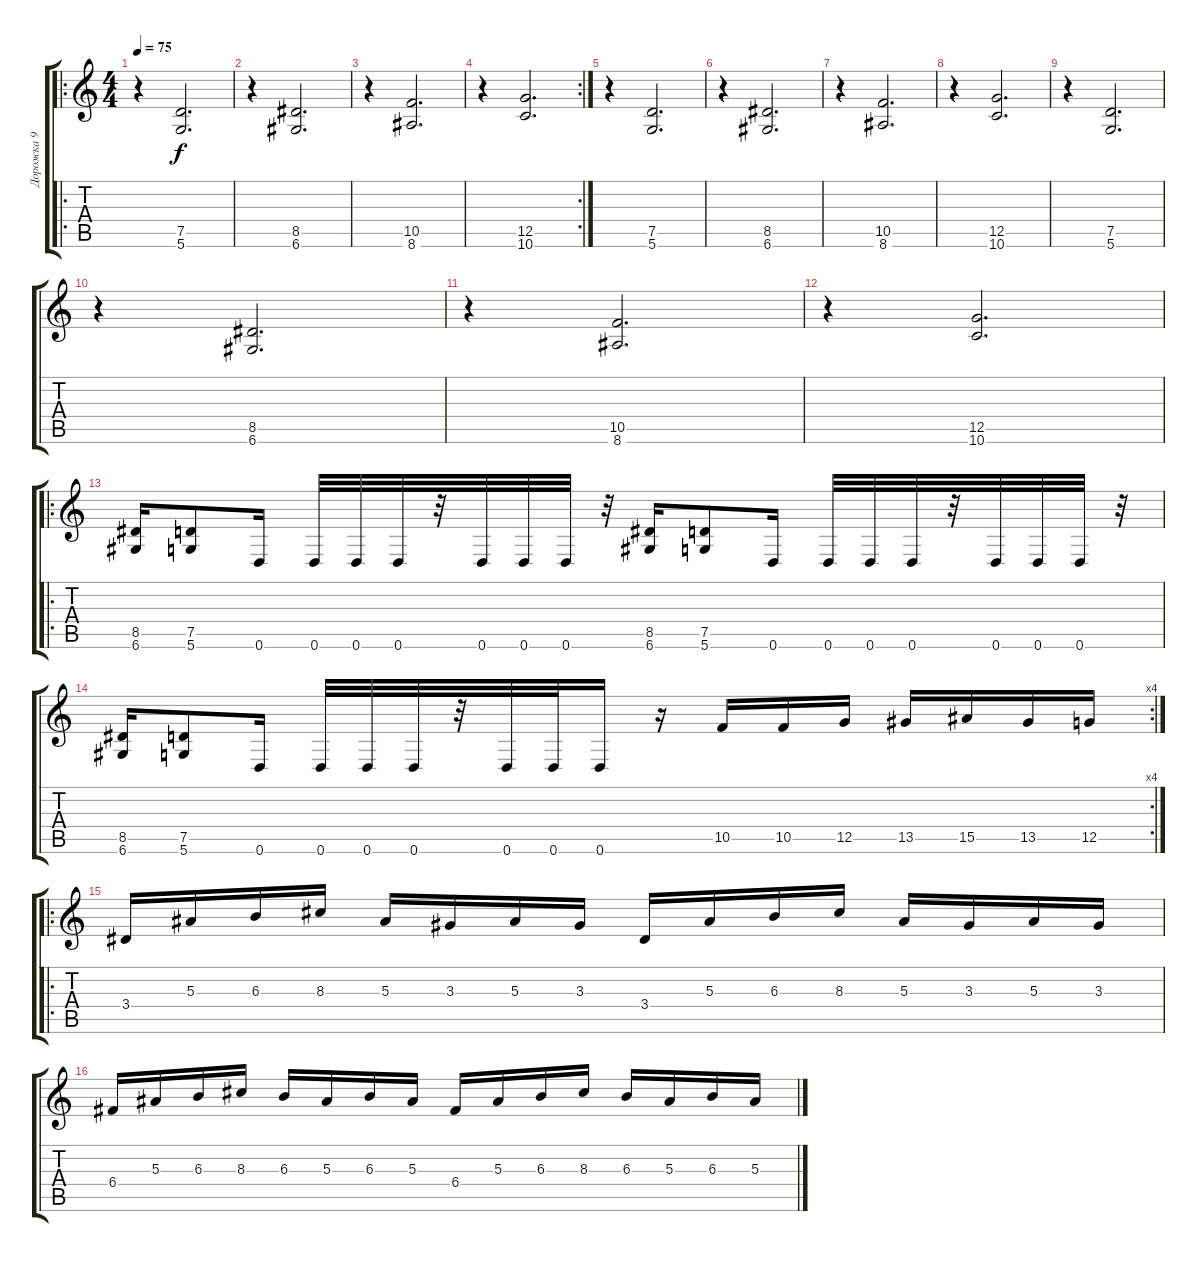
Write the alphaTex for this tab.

\track ("Дорожка 9" "Дорожка 9") {instrument distortionguitar}
\staff {score tabs}
\tuning (D4 A3 F3 C3 G2 D2) {hide}
\ro
\ts (4 4)
\tempo 75
\clef g2
\ks c
r.4{dy f} (7.5 5.6).2{d} |
r.4 (8.5 6.6).2{d} |
r.4 (10.5 8.6).2{d} |
\rc 2
r.4 (12.5 10.6).2{d} |
r.4 (7.5 5.6).2{d} |
r.4 (8.5 6.6).2{d} |
r.4 (10.5 8.6).2{d} |
r.4 (12.5 10.6).2{d} |
r.4 (7.5 5.6).2{d} |
r.4 (8.5 6.6).2{d} |
r.4 (10.5 8.6).2{d} |
r.4 (12.5 10.6).2{d} |
\ro
(8.5 6.6).16 (7.5 5.6).8 0.6.16 0.6.32 0.6.32 0.6.32 r.32 0.6.32 0.6.32 0.6.32 r.32 (8.5 6.6).16 (7.5 5.6).8 0.6.16 0.6.32 0.6.32 0.6.32 r.32 0.6.32 0.6.32 0.6.32 r.32 |
\rc 4
(8.5 6.6).16 (7.5 5.6).8 0.6.16 0.6.32 0.6.32 0.6.32 r.32 0.6.32 0.6.32 0.6.16 r.16 10.5.16 10.5.16 12.5.16 13.5.16 15.5.16 13.5.16 12.5.16 |
\ro
3.4.16 5.3.16 6.3.16 8.3.16 5.3.16 3.3.16 5.3.16 3.3.16 3.4.16 5.3.16 6.3.16 8.3.16 5.3.16 3.3.16 5.3.16 3.3.16 |
6.4.16 5.3.16 6.3.16 8.3.16 6.3.16 5.3.16 6.3.16 5.3.16 6.4.16 5.3.16 6.3.16 8.3.16 6.3.16 5.3.16 6.3.16 5.3.16
